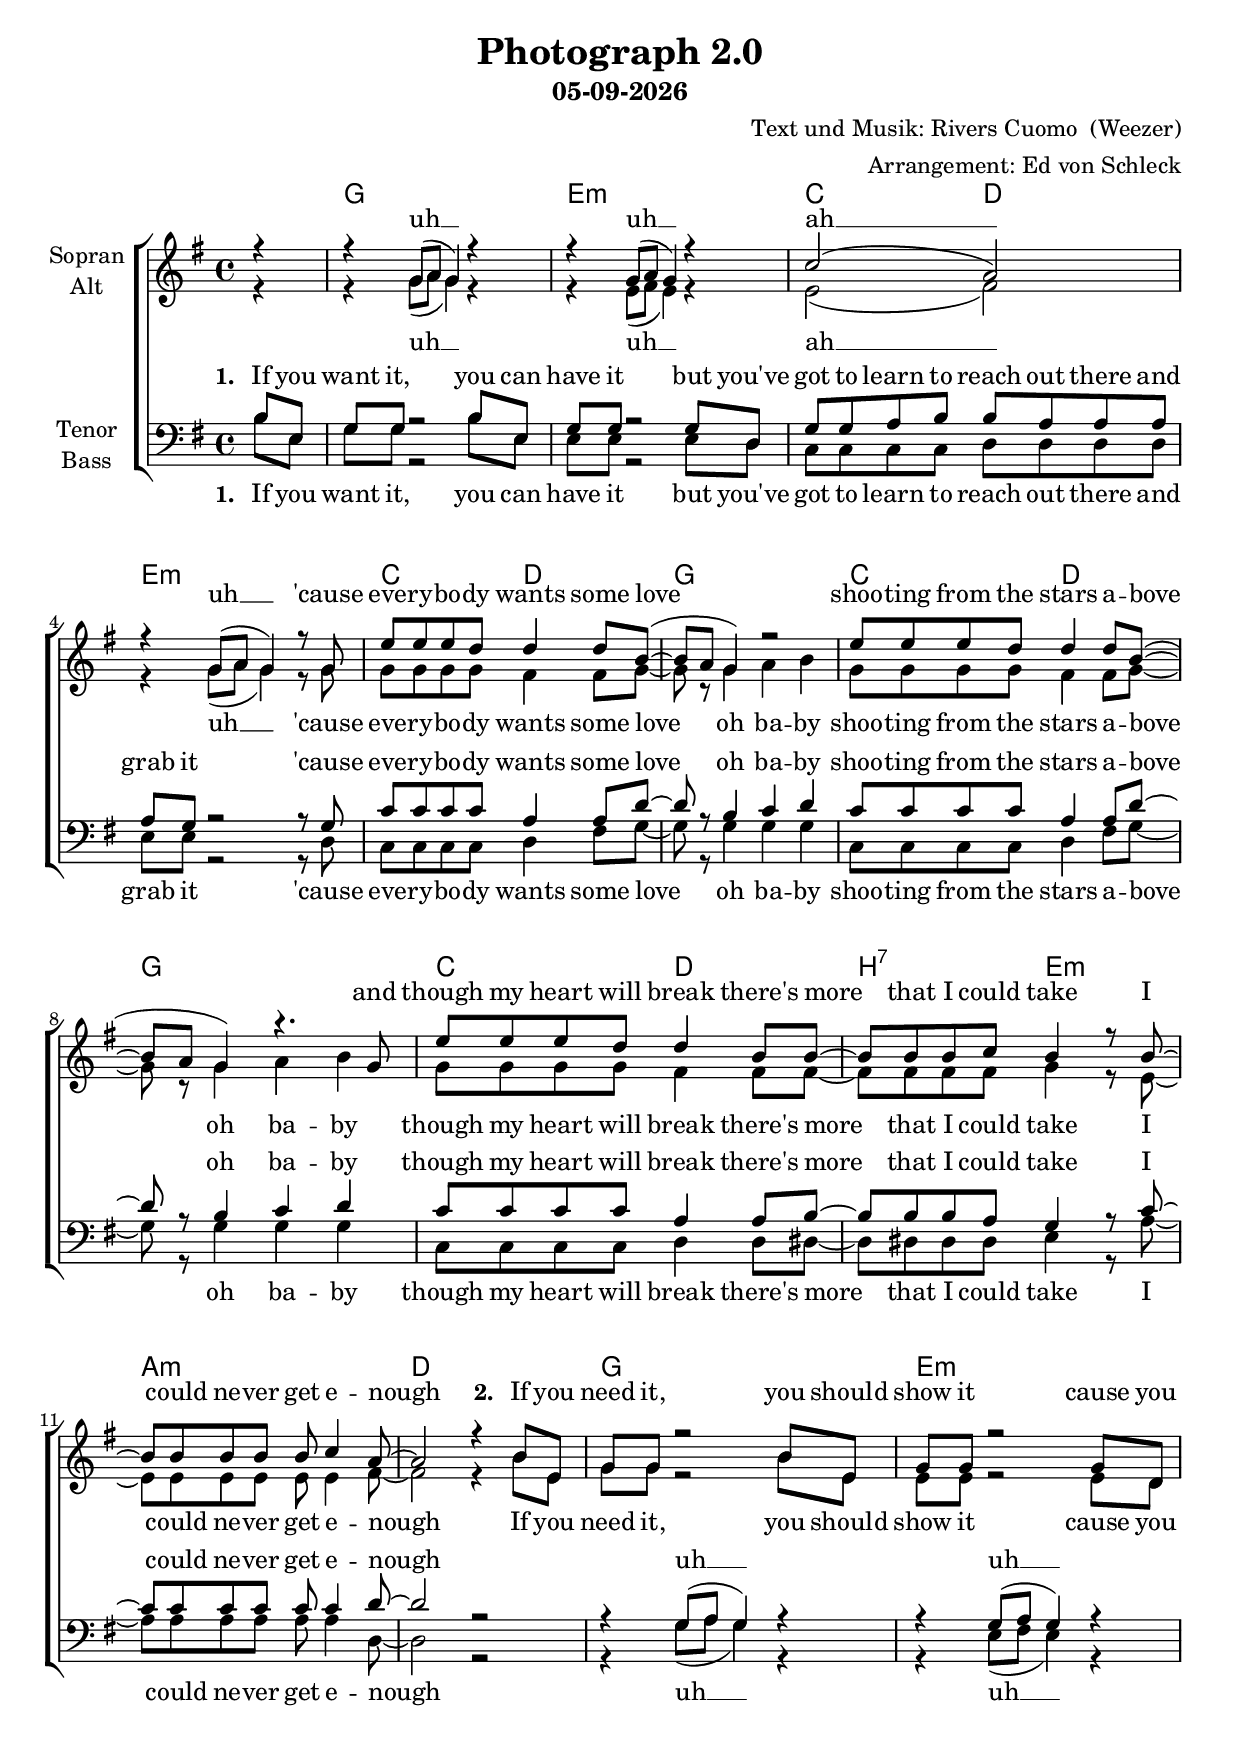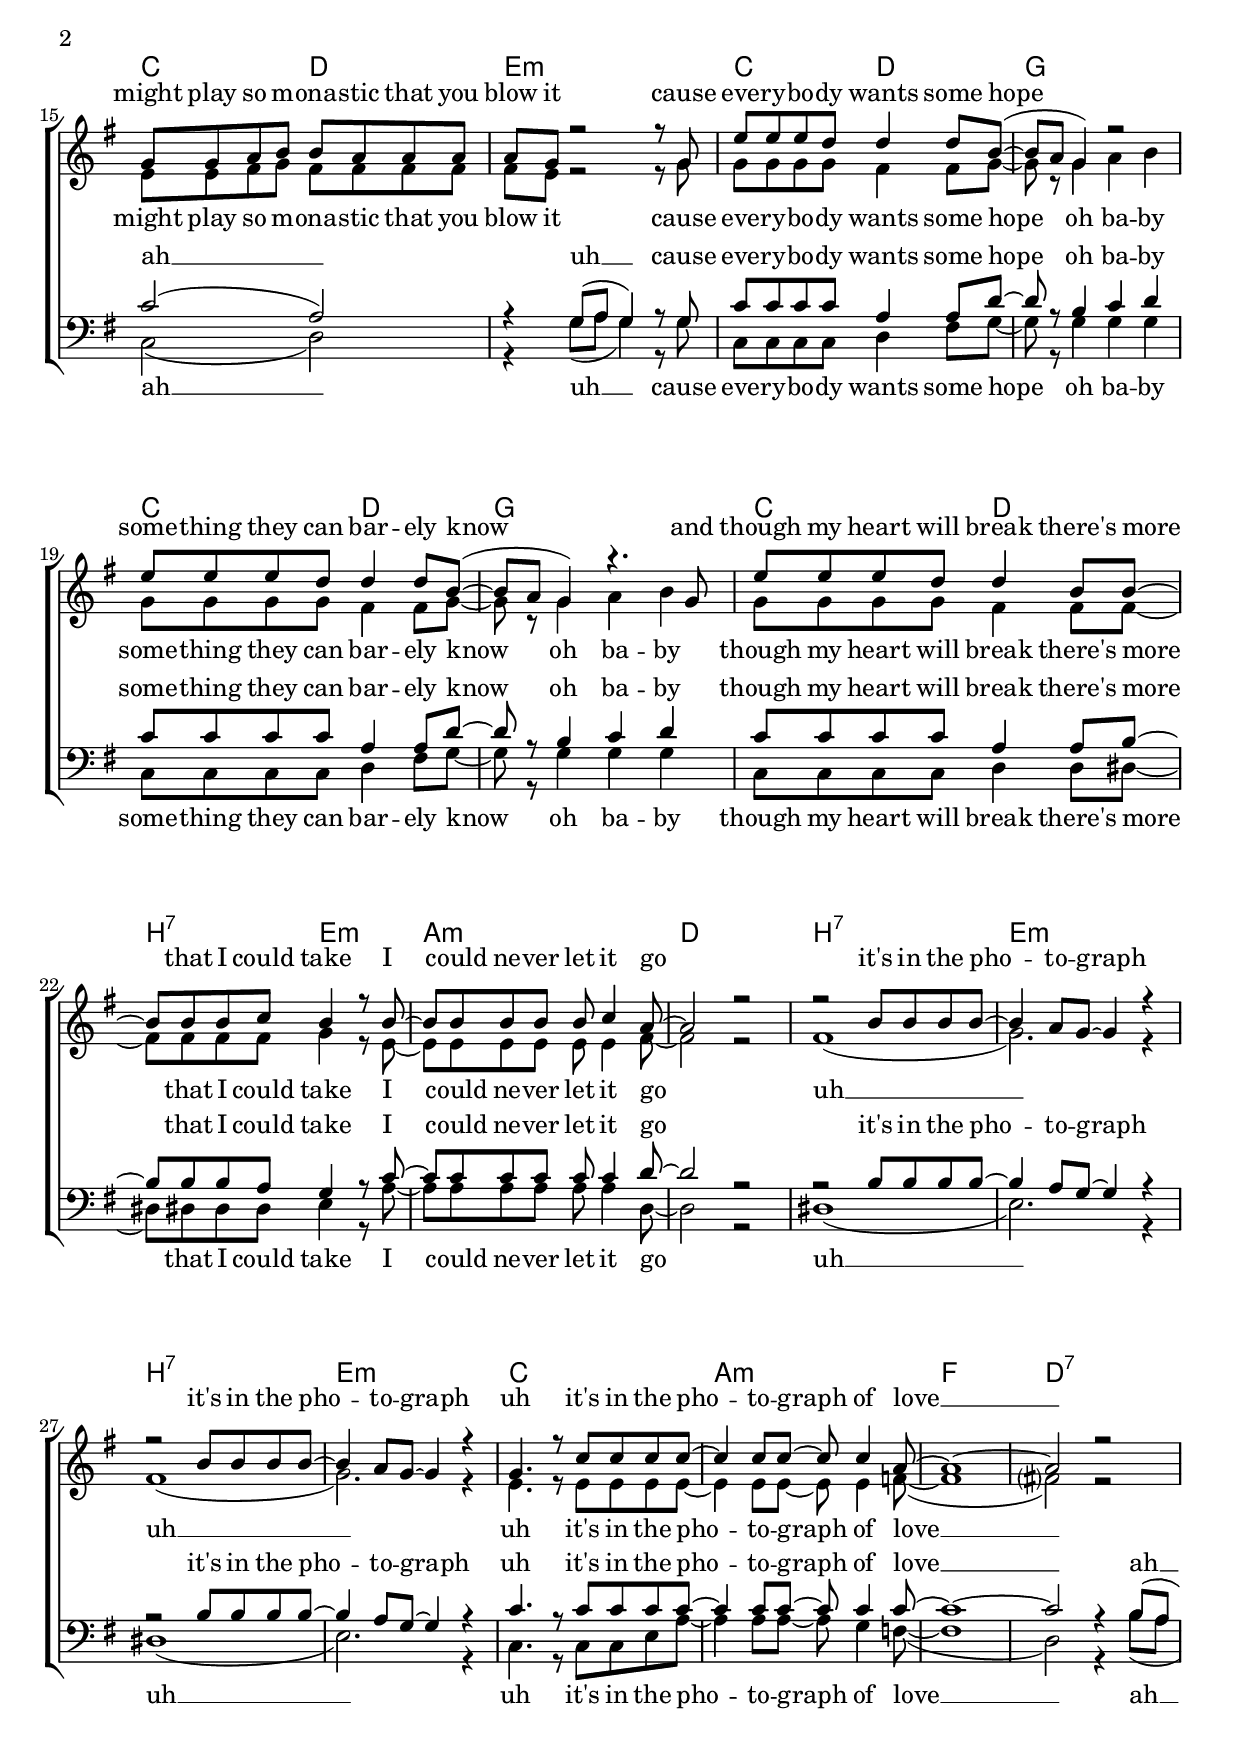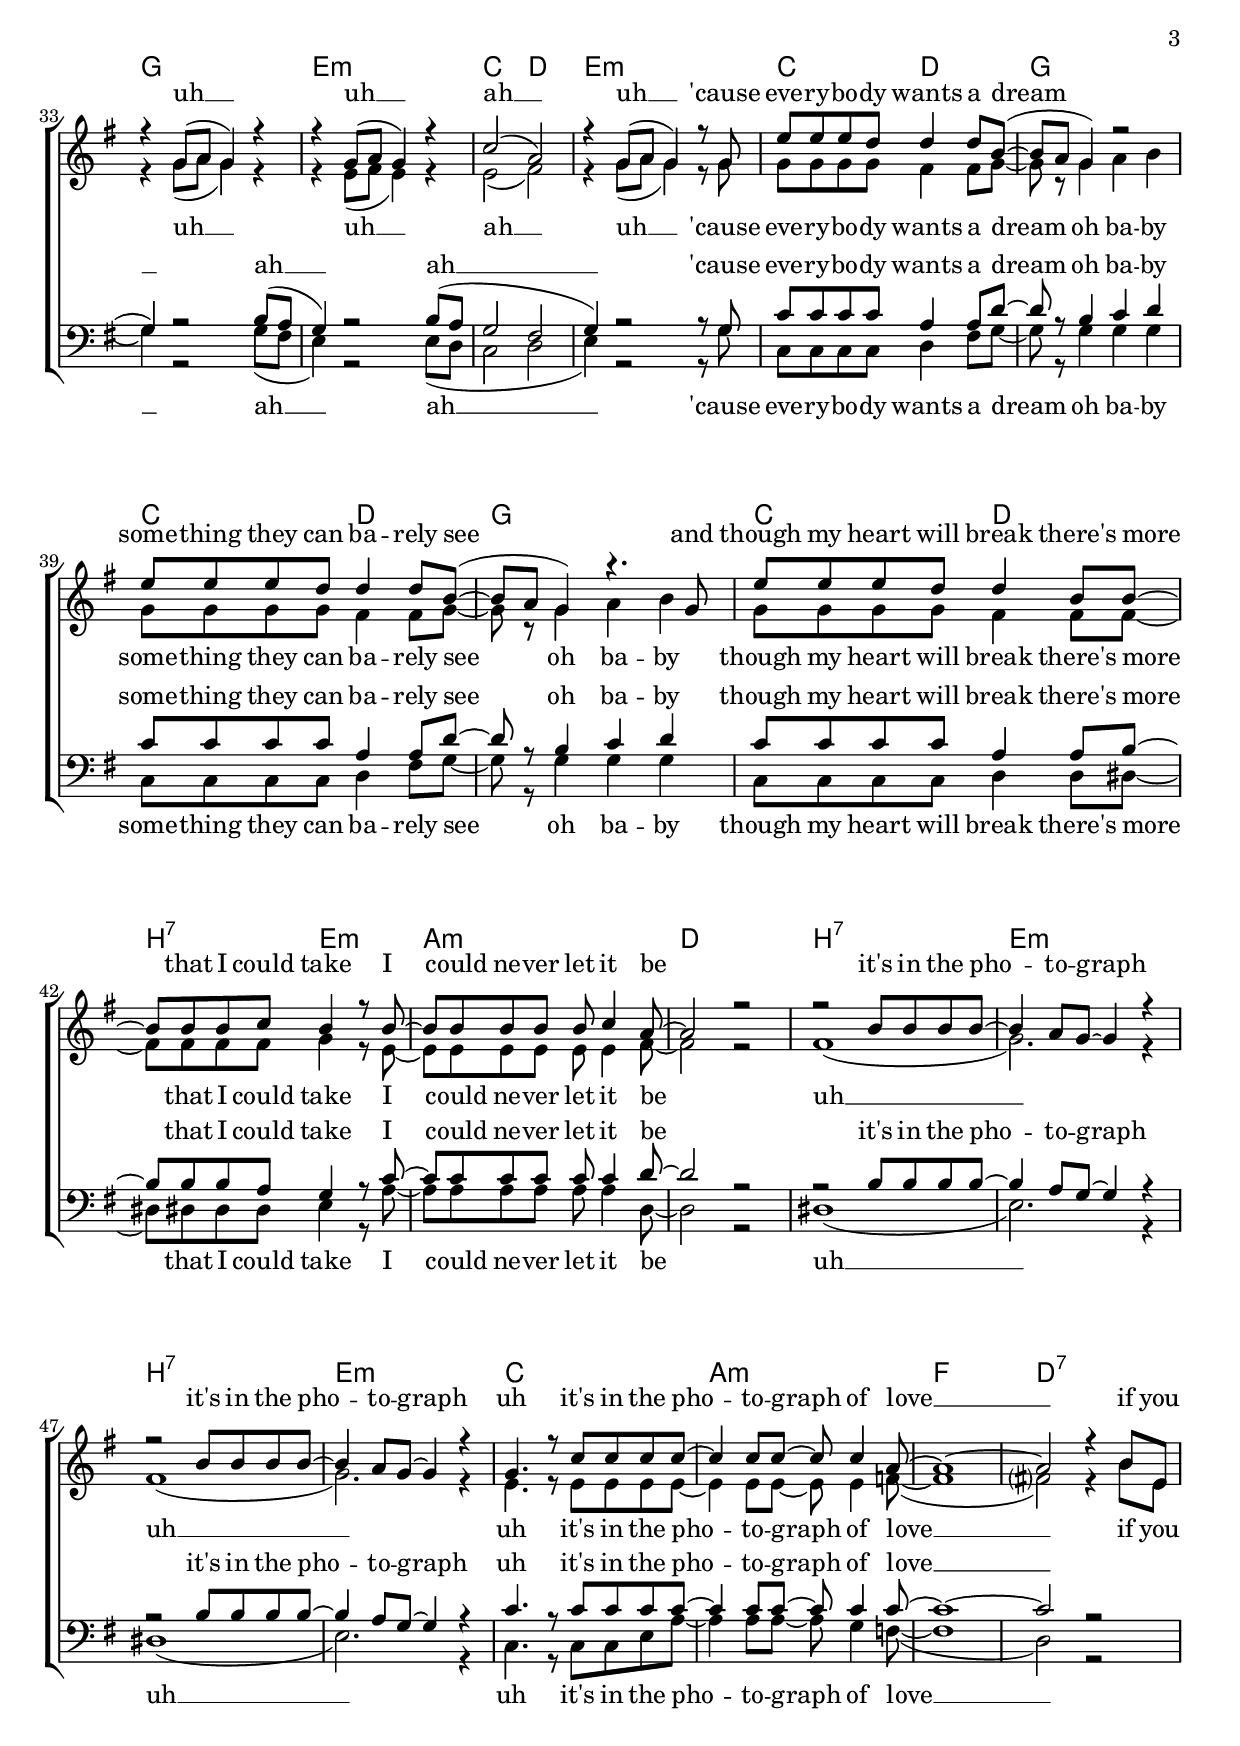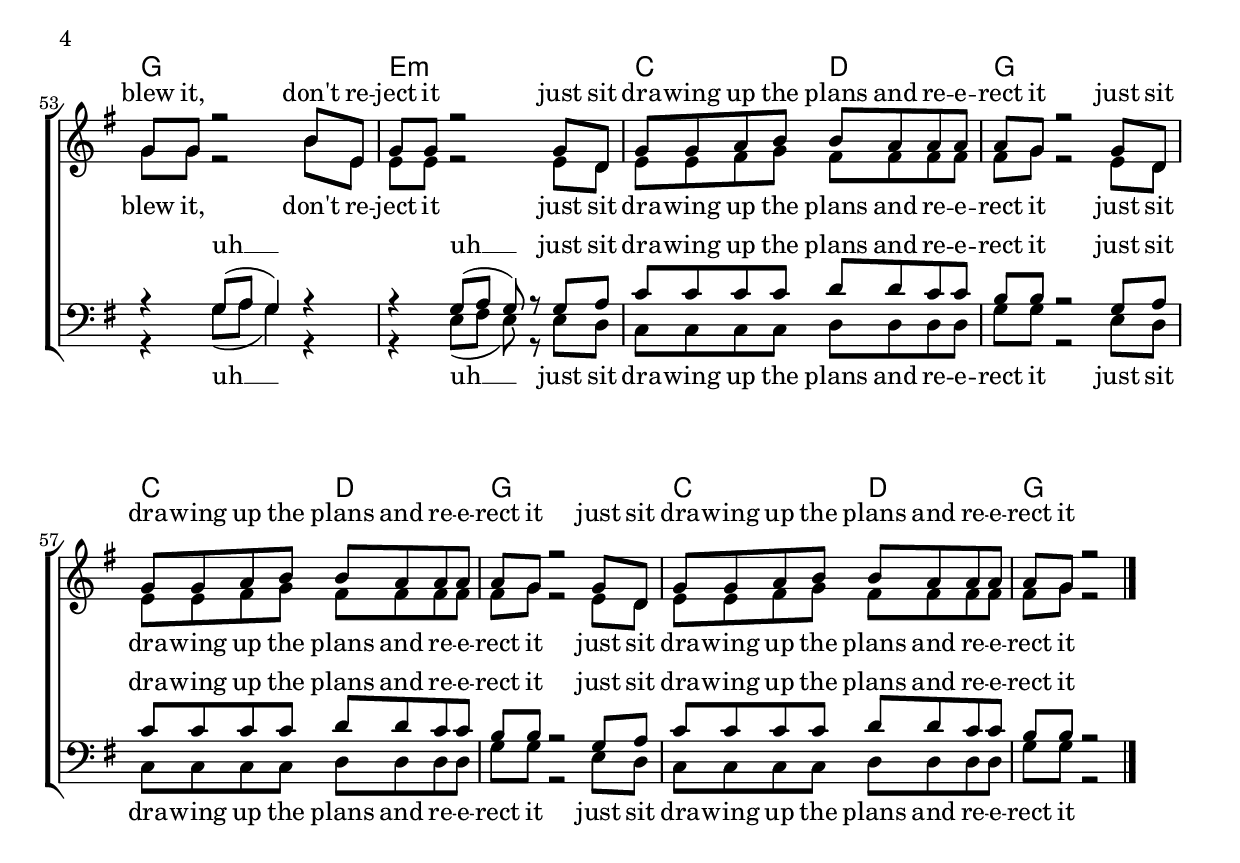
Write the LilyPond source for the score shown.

\version "2.19.45"

\header {
  title = "Photograph 2.0"
  subtitle = #(strftime "%d-%m-%Y" (localtime (current-time)))
  composer = "Text und Musik: Rivers Cuomo  (Weezer)"
  arranger = "Arrangement: Ed von Schleck"
}

global = {
  \key g \major
  \time 4/4
  \partial 4
}

chordNames = \chordmode {
  \global
  \germanChords
  s4
  
  g1
  e:m
  c2 d e1:m
  
  c2 d g1
  c2 d g1
  c2 d b:7 e:m
  a1:m d
  
  g1
  e:m
  c2 d e1:m
  
  c2 d g1
  c2 d g1
  c2 d b:7 e:m
  a1:m d
  
  b:7 e:m
  b:7 e:m
  c a:m f d:7
  
  g1
  e:m
  c2 d e1:m
  
  c2 d g1
  c2 d g1
  c2 d b:7 e:m
  a1:m d
  
  b:7 e:m
  b:7 e:m
  c a:m f d:7
  
  g1
  e:m
  c2 d g1
  c2 d g1
  c2 d g1

}

soprano = \relative c'' {
  \global
  r4
  
  r g8( a g4) r
  r g8( a g4) r
  c2( a)
  r4 g8( a g4) r8 g

  e' e e d d4 d8 b~(
  b a g4) r2
  e'8 e e d d4 d8 b~(
  b a g4) r4. g8
  
  e' e e d d4 b8 b~
  b b b c b4 r8 b~
  b b b b b c4 a8~
  a2 r4 b8 e,
  
  g g r2 b8 e,
  g g r2 g8 d
  g g a b b a a a
  a g r2 r8 g
  
  e' e e d d4 d8 b~(
  b a g4) r2
  e'8 e e d d4 d8 b~(
  b a g4) r4. g8
  
  e' e e d d4 b8 b~
  b b b c b4 r8 b~
  b b b b b c4 a8~
  a2 r2
  
  r2 b8 b b b~
  b4 a8 g~ g4 r
  r2 b8 b b b~
  b4 a8 g~ g4 r
  
  g4. r8 c8 c c c~
  c4 c8 c~ c c4 a8~
  a1~
  a2 r2
  
  r4 g8( a g4) r
  r g8( a g4) r
  c2( a)
  r4 g8( a g4) r8 g
  
  e' e e d d4 d8 b~(
  b a g4) r2
  e'8 e e d d4 d8 b~(
  b a g4) r4. g8
  
  e' e e d d4 b8 b~
  b b b c b4 r8 b~
  b b b b b c4 a8~
  a2 r2
  
  r2 b8 b b b~
  b4 a8 g~ g4 r
  r2 b8 b b b~
  b4 a8 g~ g4 r
  
  g4. r8 c8 c c c~
  c4 c8 c~ c c4 a8~
  a1~
  a2 r4 b8 e,
  
  g g r2 b8 e,
  g g r2 g8 d
  g g a b b a a a
  a g r2 g8 d
  
  g g a b b a a a
  a g r2g8 d
  g g a b b a a a
  a g r2
  
  \bar "|."
}

alto = \relative c'' {
  \global
  r4
  
  r4 g8( a g4) r
  r e8( fis e4) r
  e2( fis)
  r4 g8( a g4) r8 g
  
  g g g g fis4 fis8 g~
  g r g4 a b
  g8 g g g fis4 fis8 g~
  g r g4 a b
  
  g8 g g g fis4 fis8 fis~
  fis fis fis fis g4 r8 e~
  e e e e e e4 fis8~
  fis2 r4 b8 e,
  
  g g r2 b8 e,
  e e r2 e8 d
  e e fis g fis fis fis fis
  fis e r2 r8 g
  
  g g g g fis4 fis8 g~
  g r g4 a b
  g8 g g g fis4 fis8 g~
  g r g4 a b
  
  g8 g g g fis4 fis8 fis~
  fis fis fis fis g4 r8 e~
  e e e e e e4 fis8~
  fis2 r2
  
  fis1(
  g2.) r4
  fis1(
  g2.) r4
  
  e4. r8 e8 e e e~
  e4 e8 e~ e e4 f8~(
  f1
  fis?2) r
  
  r4 g8( a g4) r
  r e8( fis e4) r
  e2( fis)
  r4 g8( a g4) r8 g
  
  g g g g fis4 fis8 g~
  g r g4 a b
  g8 g g g fis4 fis8 g~
  g r g4 a b
  
  g8 g g g fis4 fis8 fis~
  fis fis fis fis g4 r8 e~
  e e e e e e4 fis8~
  fis2 r2
  
  fis1(
  g2.) r4
  fis1(
  g2.) r4
  
  e4. r8 e8 e e e~
  e4 e8 e~ e e4 f8~(
  f1
  fis?2) r4 b8 e,
  
  g g r2 b8 e,
  e e r2 e8 d
  e e fis g fis fis fis fis
  fis g r2 e8 d
  
  e e fis g fis fis fis fis
  fis g r2 e8 d
  e e fis g fis fis fis fis
  fis g r2
}

tenor = \relative c' {
  \global
  b8 e,
  
  g g r2 b8 e,
  g g r2 g8 d
  g g a b b a a a
  a g r2 r8 g
  
  c8 c c c a4 a8 d~
  d r b4 c d
  c8 c c c a4 a8 d~
  d r b4 c d
  
  c8 c c c a4 a8 b~
  b b b a g4 r8 c~
  c c c c c c4 d8~
  d2 r
  
  r4 g,8( a g4) r
  r g8( a g4) r
  c2( a)
  r4 g8( a g4) r8 g
  
  c8 c c c a4 a8 d~
  d r b4 c d
  c8 c c c a4 a8 d~
  d r b4 c d
  
  c8 c c c a4 a8 b~
  b b b a g4 r8 c~
  c c c c c c4 d8~
  d2 r
  
  r2 b8 b b b~
  b4 a8 g~ g4 r
  r2 b8 b b b~
  b4 a8 g~ g4 r
  
  c4. r8 c8 c c c~
  c4 c8 c~ c c4 c8~
  c1~
  c2 r4 b8( a
  
  g4) r2 b8( a
  g4) r2 b8( a
  g2 fis
  g4) r2 r8 g
  
  c8 c c c a4 a8 d~
  d r b4 c d
  c8 c c c a4 a8 d~
  d r b4 c d
  
  c8 c c c a4 a8 b~
  b b b a g4 r8 c~
  c c c c c c4 d8~
  d2 r
  
  r2 b8 b b b~
  b4 a8 g~ g4 r
  r2 b8 b b b~
  b4 a8 g~ g4 r
  
  c4. r8 c8 c c c~
  c4 c8 c~ c c4 c8~
  c1~
  c2 r2
  
  r4 g8( a g4) r
  r g8( a g8) r g8 a
  c c c c d d c c
  b b r2 g8 a
  
  c c c c d d c c
  b b r2 g8 a
  c c c c d d c c
  b b r2
}

bass = \relative c' {
  \global
  b8 e,
  
  g g r2 b8 e,
  e e r2 e8 d
  c c c c d d d d
  e e r2 r8 d
  
  c c c c d4 fis8 g~
  g r g4 g g
  c,8 c c c d4 fis8 g~
  g r g4 g g
  
  c,8 c c c d4 d8 dis~
  dis dis dis dis e4 r8 a~
  a a a a a a4 d,8~
  d2 r
  
  r4 g8( a g4) r
  r e8( fis e4) r
  c2( d)
  r4 g8( a g4) r8 g
  
  c, c c c d4 fis8 g~
  g r g4 g g
  c,8 c c c d4 fis8 g~
  g r g4 g g
  
  c,8 c c c d4 d8 dis~
  dis dis dis dis e4 r8 a~
  a a a a a a4 d,8~
  d2 r
  
  dis1(
  e2.) r4
  dis1(
  e2.) r4
  
  c4. r8 c8 c e a~
  a4 a8 a~ a g4 f8~(
  f1
  d2) r4 b'8( a
  
  g4) r2 g8( fis
  e4) r2 e8( d
  c2 d
  e4) r2 r8 g
  
  c, c c c d4 fis8 g~
  g r g4 g g
  c,8 c c c d4 fis8 g~
  g r g4 g g
  
  c,8 c c c d4 d8 dis~
  dis dis dis dis e4 r8 a~
  a a a a a a4 d,8~
  d2 r
  
  dis1(
  e2.) r4
  dis1(
  e2.) r4
  
  c4. r8 c8 c e a~
  a4 a8 a~ a g4 f8~(
  f1
  d2) r
  
  r4 g8( a g4) r
  r e8( fis e8) r e d
  c c c c d d d d
  g g r2 e8 d
  
  c c c c d d d d
  g g r2 e8 d
  c c c c d d d d
  g g r2
}

sopranoVerse = \lyricmode {
  uh __
  uh __
  ah __
  uh __
  
  'cause eve -- ry -- bo -- dy wants some love
  shoo -- ting from the stars a -- bove
  and though my heart will break
  there's more that I could take
  I could ne -- ver get e -- nough
  
  \set stanza = "2. "
  
  If you need it, you should show it
  cause you might play so m -- ona -- stic that you blow it
  
  cause eve -- ry -- bo -- dy wants some hope
  some -- thing they can bar -- ely know
  and though my heart will break 
  there's more that I could take
  I could ne -- ver let it go
  
  it's in the pho -- to -- graph
  it's in the pho -- to -- graph
  uh it's in the pho -- to -- graph of love __
  
  uh __
  uh __
  ah __
  uh __
  
  'cause eve -- ry -- bo -- dy wants a dream
  some -- thing they can ba -- rely see
  and though my heart will break
  there's more that I could take
  I could ne -- ver let it be
  
  it's in the pho -- to -- graph
  it's in the pho -- to -- graph
  uh it's in the pho -- to -- graph of love __
  
  if you blew it, don't re -- ject it
  just sit dra -- wing up the plans and re -- e -- rect it
  just sit dra -- wing up the plans and re -- e -- rect it
  just sit dra -- wing up the plans and re -- e -- rect it
}

altoVerse = \lyricmode {
  uh __
  uh __
  ah __
  uh __
  
  'cause eve -- ry -- bo -- dy wants some love
  oh ba -- by
  shoo -- ting from the stars a -- bove
  oh ba -- by
  though my heart will break
  there's more that I could take
  I could ne -- ver get e -- nough
  
  If you need it, you should show it
  cause you might play so m -- ona -- stic that you blow it
  
  cause eve -- ry -- bo -- dy wants some hope oh ba -- by
  some -- thing they can bar -- ely know  oh ba -- by
  though my heart will break 
  there's more that I could take
  I could ne -- ver let it go 
  
  uh __
  uh __
  uh
  it's in the pho -- to -- graph of love __
  
  uh __
  uh __
  ah __
  uh __
  
  'cause eve -- ry -- bo -- dy wants a dream oh ba -- by
  some -- thing they can ba -- rely see oh ba -- by
  though my heart will break
  there's more that I could take
  I could ne -- ver let it be
  
  uh __
  uh __
  uh
  it's in the pho -- to -- graph of love __
  
  if you blew it, don't re -- ject it
  just sit dra -- wing up the plans and re -- e -- rect it
  just sit dra -- wing up the plans and re -- e -- rect it
  just sit dra -- wing up the plans and re -- e -- rect it
}

tenorVerse = \lyricmode {
  \set stanza = "1. "
  If you want it, you can have it
  but you've got to learn to reach out there and grab it

  'cause eve -- ry -- bo -- dy wants some love
  oh ba -- by
  shoo -- ting from the stars a -- bove
  oh ba -- by
  though my heart will break
  there's more that I could take
  I could ne -- ver get e -- nough
  
  uh __
  uh __
  ah __
  uh __
  
  cause eve -- ry -- bo -- dy wants some hope oh ba -- by
  some -- thing they can bar -- ely know  oh ba -- by
  though my heart will break 
  there's more that I could take
  I could ne -- ver let it go
  
  it's in the pho -- to -- graph
  it's in the pho -- to -- graph
  uh it's in the pho -- to -- graph of love __
  
  ah __
  ah __
  ah __
  
  'cause eve -- ry -- bo -- dy wants a dream oh ba -- by
  some -- thing they can ba -- rely see oh ba -- by
  though my heart will break
  there's more that I could take
  I could ne -- ver let it be
  
  it's in the pho -- to -- graph
  it's in the pho -- to -- graph
  uh it's in the pho -- to -- graph of love __
  
  uh __
  uh __
  
  just sit dra -- wing up the plans and re -- e -- rect it
  just sit dra -- wing up the plans and re -- e -- rect it
  just sit dra -- wing up the plans and re -- e -- rect it
}

bassVerse = \lyricmode {
  \set stanza = "1. "
  If you want it, you can have it
  but you've got to learn to reach out there and grab it
  
  'cause eve -- ry -- bo -- dy wants some love
  oh ba -- by
  shoo -- ting from the stars a -- bove
  oh ba -- by
  though my heart will break
  there's more that I could take
  I could ne -- ver get e -- nough
  
  uh __
  uh __
  ah __
  uh __
  
  cause eve -- ry -- bo -- dy wants some hope oh ba -- by
  some -- thing they can bar -- ely know  oh ba -- by
  though my heart will break 
  there's more that I could take
  I could ne -- ver let it go 
  
  uh __
  uh __
  uh
  it's in the pho -- to -- graph of love __
  
  ah __
  ah __
  ah __
  
  'cause eve -- ry -- bo -- dy wants a dream oh ba -- by
  some -- thing they can ba -- rely see oh ba -- by
  though my heart will break
  there's more that I could take
  I could ne -- ver let it be
  
  uh __
  uh __
  uh
  it's in the pho -- to -- graph of love __
  
  uh __
  uh __
  
  just sit dra -- wing up the plans and re -- e -- rect it
  just sit dra -- wing up the plans and re -- e -- rect it
  just sit dra -- wing up the plans and re -- e -- rect it
}

chordsPart = \new ChordNames \chordNames

choirPart = \new ChoirStaff <<
  \new Staff = "sa" \with {
    instrumentName = \markup \center-column { "Sopran" "Alt" }
  } <<
    \new Voice = "soprano" { \voiceOne \soprano }
    \new Voice = "alto" { \voiceTwo \alto }
  >>
  \new Lyrics \with {
    alignAboveContext = "sa"
    \override VerticalAxisGroup #'staff-affinity = #DOWN
  } \lyricsto "soprano" \sopranoVerse
  \new Lyrics \lyricsto "alto" \altoVerse
  \new Staff = "tb" \with {
    instrumentName = \markup \center-column { "Tenor" "Bass" }
  } <<
    \clef bass
    \new Voice = "tenor" { \voiceOne \tenor }
    \new Voice = "bass" { \voiceTwo \bass }
  >>
  \new Lyrics \with {
    alignAboveContext = "tb"
    \override VerticalAxisGroup #'staff-affinity = #DOWN
  } \lyricsto "tenor" \tenorVerse
  \new Lyrics \lyricsto "bass" \bassVerse
>>

\score {
  <<
    \chordsPart
    \choirPart
  >>
  \layout { }
  \midi {
    \tempo 4=120
  }
}
